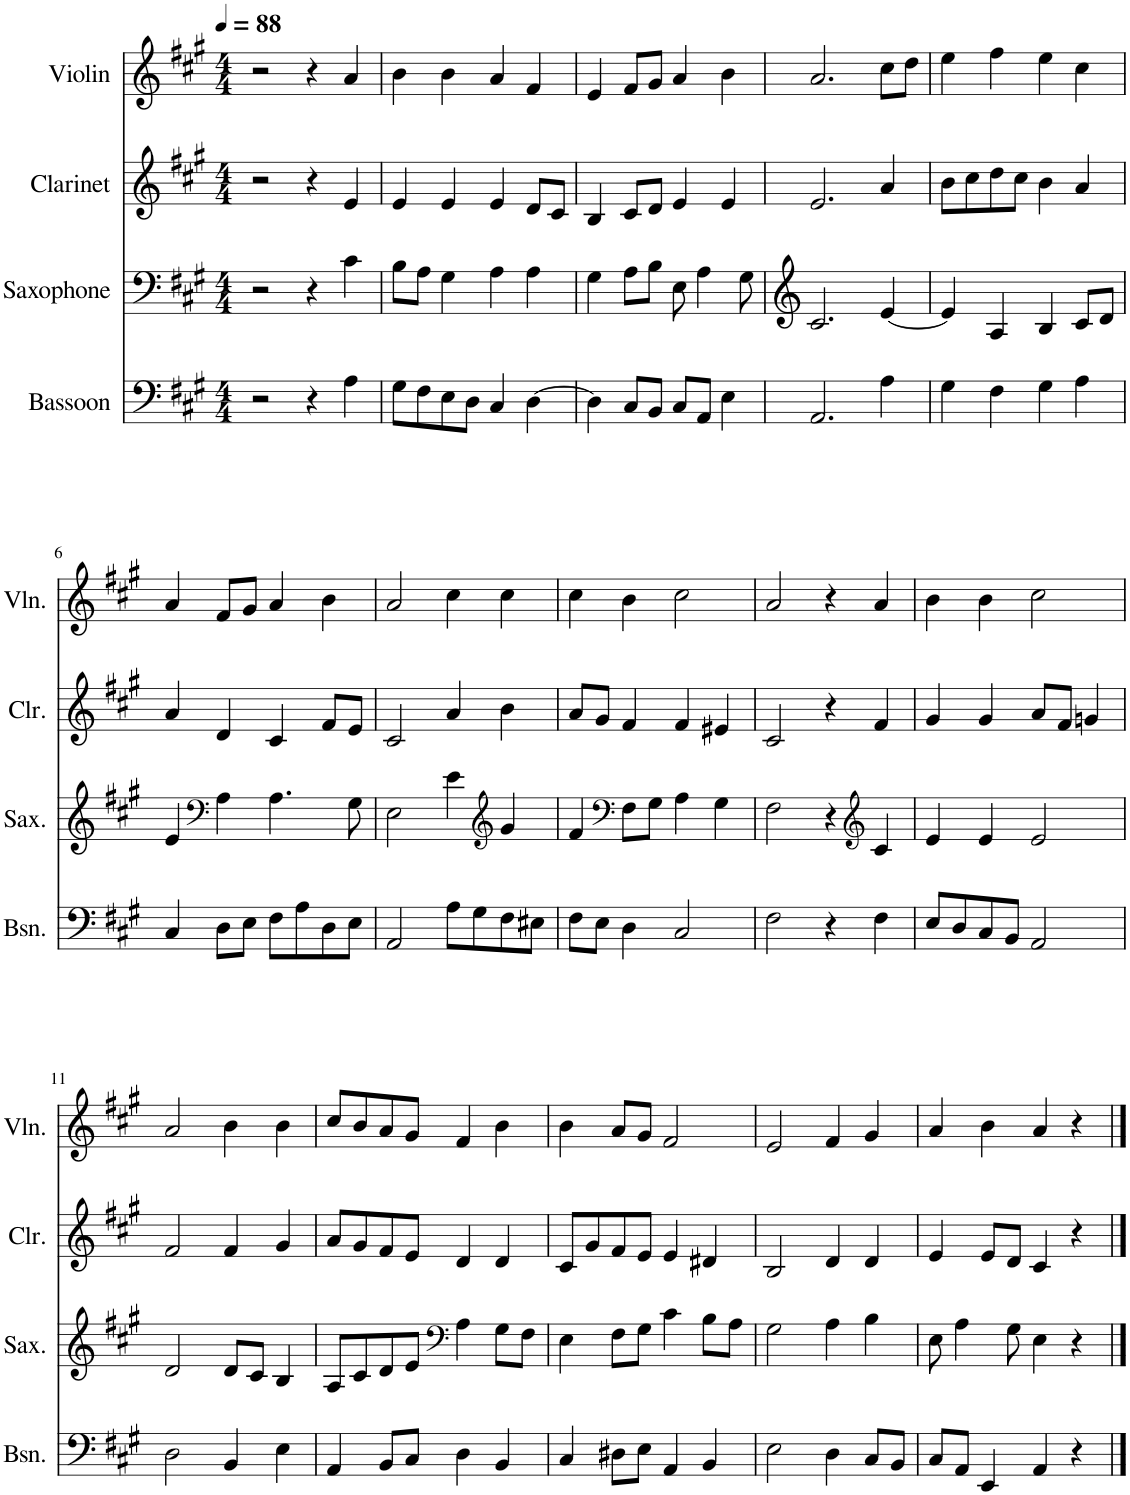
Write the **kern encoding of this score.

**kern	**kern	**kern	**kern
*part4	*part3	*part2	*part1
*staff4	*staff3	*staff2	*staff1
*I"Bassoon	*I"Saxophone	*I"Clarinet	*I"Violin
*I'Bsn.	*I'Sax.	*I'Clr.	*I'Vln.
*clefF4	*clefF4	*clefG2	*clefG2
*	*Trd8c14	*Trd1c2	*
*k[f#c#g#]	*k[f#c#g#]	*k[f#c#g#]	*k[f#c#g#]
*M4/4	*M4/4	*M4/4	*M4/4
*MM88	*MM88	*MM88	*MM88
=1	=1	=1	=1
2r	2r	2r	2r
4r	4r	4r	4r
4A\	4c#\	4e/	4a/
=2	=2	=2	=2
8G#\L	8B\L	4e/	4b\
8F#\	8A\J	.	.
8E\	4G#\	4e/	4b\
8D\J	.	.	.
4C#/	4A\	4e/	4a/
[4D\	4A\	8d/L	4f#/
.	.	8c#/J	.
=3	=3	=3	=3
4D\]	4G#\	4B/	4e/
8C#/L	8A\L	8c#/L	8f#/L
8BB/J	8B\J	8d/J	8g#/J
8C#/L	8E\	4e/	4a/
8AA/J	4A\	.	.
4E\	.	4e/	4b\
.	8G#\	.	.
=4	=4	=4	=4
2.AA/	2.c#/	2.e/	2.a/
4A\	[4e/	4a/	8cc#\L
.	.	.	8dd\J
=5	=5	=5	=5
4G#\	4e/]	8b\L	4ee\
.	.	8cc#\	.
4F#\	4A/	8dd\	4ff#\
.	.	8cc#\J	.
4G#\	4B/	4b\	4ee\
4A\	8c#/L	4a/	4cc#\
.	8d/J	.	.
!!LO:LB:g=z
=6	=6	=6	=6
4C#/	4e/	4a/	4a/
*	*clefF4	*	*
8D\L	4A\	4d/	8f#/L
8E\J	.	.	8g#/J
8F#\L	4.A\	4c#/	4a/
8A\	.	.	.
8D\	.	8f#/L	4b\
8E\J	8G#\	8e/J	.
=7	=7	=7	=7
2AA/	2E\	2c#/	2a/
8A\L	4e\	4a/	4cc#\
8G#\	.	.	.
*	*clefG2	*	*
8F#\	4g#/	4b\	4cc#\
8E#X\J	.	.	.
=8	=8	=8	=8
8F#\L	4f#/	8a/L	4cc#\
8E\J	.	8g#/J	.
*	*clefF4	*	*
4D\	8F#\L	4f#/	4b\
.	8G#\J	.	.
2C#/	4A\	4f#/	2cc#\
.	4G#\	4e#X/	.
=9	=9	=9	=9
2F#\	2F#\	2c#/	2a/
4r	4r	4r	4r
*	*clefG2	*	*
4F#\	4c#/	4f#/	4a/
=10	=10	=10	=10
8E/L	4e/	4g#/	4b\
8D/	.	.	.
8C#/	4e/	4g#/	4b\
8BB/J	.	.	.
2AA/	2e/	8a/L	2cc#\
.	.	8f#/J	.
.	.	4gn/	.
!!LO:LB:g=z
=11	=11	=11	=11
2D\	2d/	2f#/	2a/
4BB/	8d/L	4f#/	4b\
.	8c#/J	.	.
4E\	4B/	4g#/	4b\
=12	=12	=12	=12
4AA/	8A/L	8a/L	8cc#/L
.	8c#/	8g#/	8b/
8BB/L	8d/	8f#/	8a/
8C#/J	8e/J	8e/J	8g#/J
*	*clefF4	*	*
4D\	4A\	4d/	4f#/
4BB/	8G#\L	4d/	4b\
.	8F#\J	.	.
=13	=13	=13	=13
4C#/	4E\	8c#/L	4b\
.	.	8g#/	.
8D#X\L	8F#\L	8f#/	8a/L
8E\J	8G#\J	8e/J	8g#/J
4AA/	4c#\	4e/	2f#/
4BB/	8B\L	4d#X/	.
.	8A\J	.	.
=14	=14	=14	=14
2E\	2G#\	2B/	2e/
4D\	4A\	4d/	4f#/
8C#/L	4B\	4d/	4g#/
8BB/J	.	.	.
=15	=15	=15	=15
8C#/L	8E\	4e/	4a/
8AA/J	4A\	.	.
4EE/	.	8e/L	4b\
.	8G#\	8d/J	.
4AA/	4E\	4c#/	4a/
4r	4r	4r	4r
==	==	==	==
*-	*-	*-	*-
